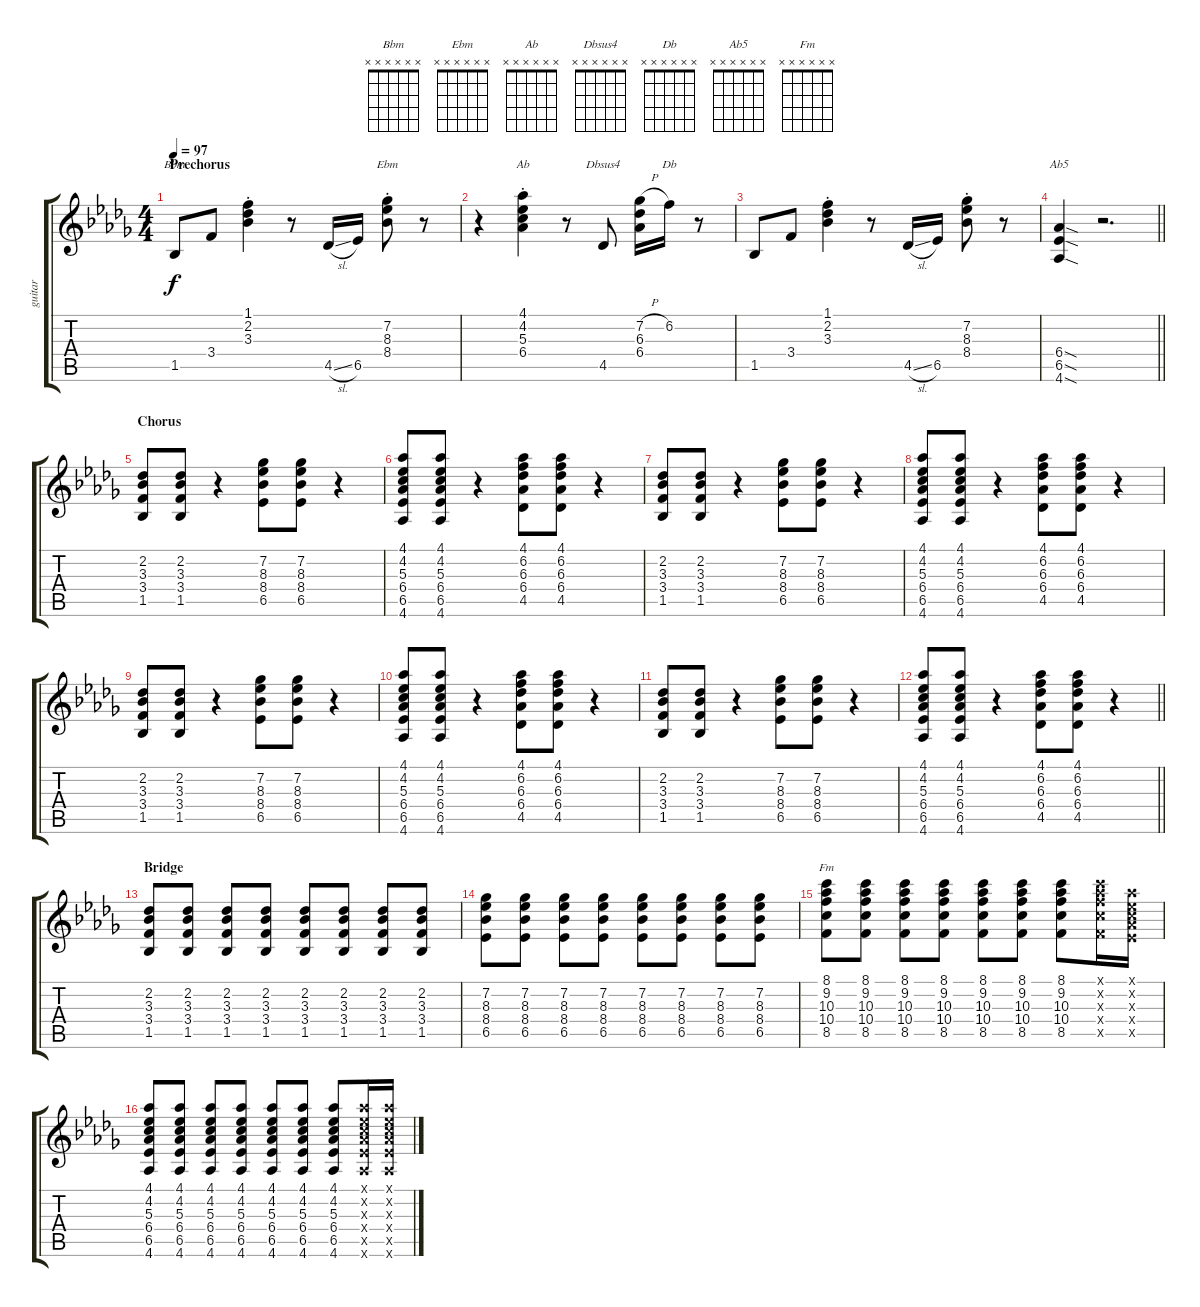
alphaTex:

\track ("guitar" "guitar") {instrument acousticguitarsteel}
\staff {score tabs}
\tuning (E4 B3 G3 D3 A2 E2) {hide}
\chord ("Bbm" x x x x x x)
\chord ("Ebm" x x x x x x)
\chord ("Ab" x x x x x x)
\chord ("Dbsus4" x x x x x x)
\chord ("Db" x x x x x x)
\chord ("Ab5" x x x x x x)
\chord ("Fm" x x x x x x)
\ts (4 4)
\section ("" "Prechorus")
\tempo 97
\clef g2
\ks bbminor
1.5.8{ch "Bbm" dy f} 3.4.8 (1.1{st} 2.2{st} 3.3{st}).4 r.8 4.5{sl}.16 6.5.16 (7.2{st} 8.3{st} 8.4{st}).8{ch "Ebm"} r.8 |
r.4 (4.1{st} 4.2{st} 5.3{st} 6.4{st}).4{ch "Ab"} r.8 4.5.8{ch "Dbsus4"} (7.2{h} 6.3 6.4).16 6.2.16{ch "Db"} r.8 |
1.5.8 3.4.8 (1.1{st} 2.2{st} 3.3{st}).4 r.8 4.5{sl}.16 6.5.16 (7.2{st} 8.3{st} 8.4{st}).8 r.8 |
\barLineRight lightlight
(6.4{sod} 6.5{sod} 4.6{sod}).4{ch "Ab5"} r.2{d} |
\section ("" "Chorus")
(2.2 3.3 3.4 1.5).8 (2.2 3.3 3.4 1.5).8 r.4 (7.2 8.3 8.4 6.5).8 (7.2 8.3 8.4 6.5).8 r.4 |
(4.1 4.2 5.3 6.4 6.5 4.6).8 (4.1 4.2 5.3 6.4 6.5 4.6).8 r.4 (4.1 6.2 6.3 6.4 4.5).8 (4.1 6.2 6.3 6.4 4.5).8 r.4 |
(2.2 3.3 3.4 1.5).8 (2.2 3.3 3.4 1.5).8 r.4 (7.2 8.3 8.4 6.5).8 (7.2 8.3 8.4 6.5).8 r.4 |
(4.1 4.2 5.3 6.4 6.5 4.6).8 (4.1 4.2 5.3 6.4 6.5 4.6).8 r.4 (4.1 6.2 6.3 6.4 4.5).8 (4.1 6.2 6.3 6.4 4.5).8 r.4 |
(2.2 3.3 3.4 1.5).8 (2.2 3.3 3.4 1.5).8 r.4 (7.2 8.3 8.4 6.5).8 (7.2 8.3 8.4 6.5).8 r.4 |
(4.1 4.2 5.3 6.4 6.5 4.6).8 (4.1 4.2 5.3 6.4 6.5 4.6).8 r.4 (4.1 6.2 6.3 6.4 4.5).8 (4.1 6.2 6.3 6.4 4.5).8 r.4 |
(2.2 3.3 3.4 1.5).8 (2.2 3.3 3.4 1.5).8 r.4 (7.2 8.3 8.4 6.5).8 (7.2 8.3 8.4 6.5).8 r.4 |
\barLineRight lightlight
(4.1 4.2 5.3 6.4 6.5 4.6).8 (4.1 4.2 5.3 6.4 6.5 4.6).8 r.4 (4.1 6.2 6.3 6.4 4.5).8 (4.1 6.2 6.3 6.4 4.5).8 r.4 |
\section ("" "Bridge")
(2.2 3.3 3.4 1.5).8 (2.2 3.3 3.4 1.5).8 (2.2 3.3 3.4 1.5).8 (2.2 3.3 3.4 1.5).8 (2.2 3.3 3.4 1.5).8 (2.2 3.3 3.4 1.5).8 (2.2 3.3 3.4 1.5).8 (2.2 3.3 3.4 1.5).8 |
(7.2 8.3 8.4 6.5).8 (7.2 8.3 8.4 6.5).8 (7.2 8.3 8.4 6.5).8 (7.2 8.3 8.4 6.5).8 (7.2 8.3 8.4 6.5).8 (7.2 8.3 8.4 6.5).8 (7.2 8.3 8.4 6.5).8 (7.2 8.3 8.4 6.5).8 |
(8.1 9.2 10.3 10.4 8.5).8{ch "Fm"} (8.1 9.2 10.3 10.4 8.5).8 (8.1 9.2 10.3 10.4 8.5).8 (8.1 9.2 10.3 10.4 8.5).8 (8.1 9.2 10.3 10.4 8.5).8 (8.1 9.2 10.3 10.4 8.5).8 (8.1 9.2 10.3 10.4 8.5).8 (8.1{x} 9.2{x} 10.3{x} 10.4{x} 8.5{x}).16 (4.1{x} 4.2{x} 5.3{x} 6.4{x} 6.5{x}).16 |
(4.1 4.2 5.3 6.4 6.5 4.6).8 (4.1 4.2 5.3 6.4 6.5 4.6).8 (4.1 4.2 5.3 6.4 6.5 4.6).8 (4.1 4.2 5.3 6.4 6.5 4.6).8 (4.1 4.2 5.3 6.4 6.5 4.6).8 (4.1 4.2 5.3 6.4 6.5 4.6).8 (4.1 4.2 5.3 6.4 6.5 4.6).8 (4.1{x} 4.2{x} 5.3{x} 6.4{x} 6.5{x} 4.6{x}).16 (4.1{x} 4.2{x} 5.3{x} 6.4{x} 6.5{x} 4.6{x}).16
